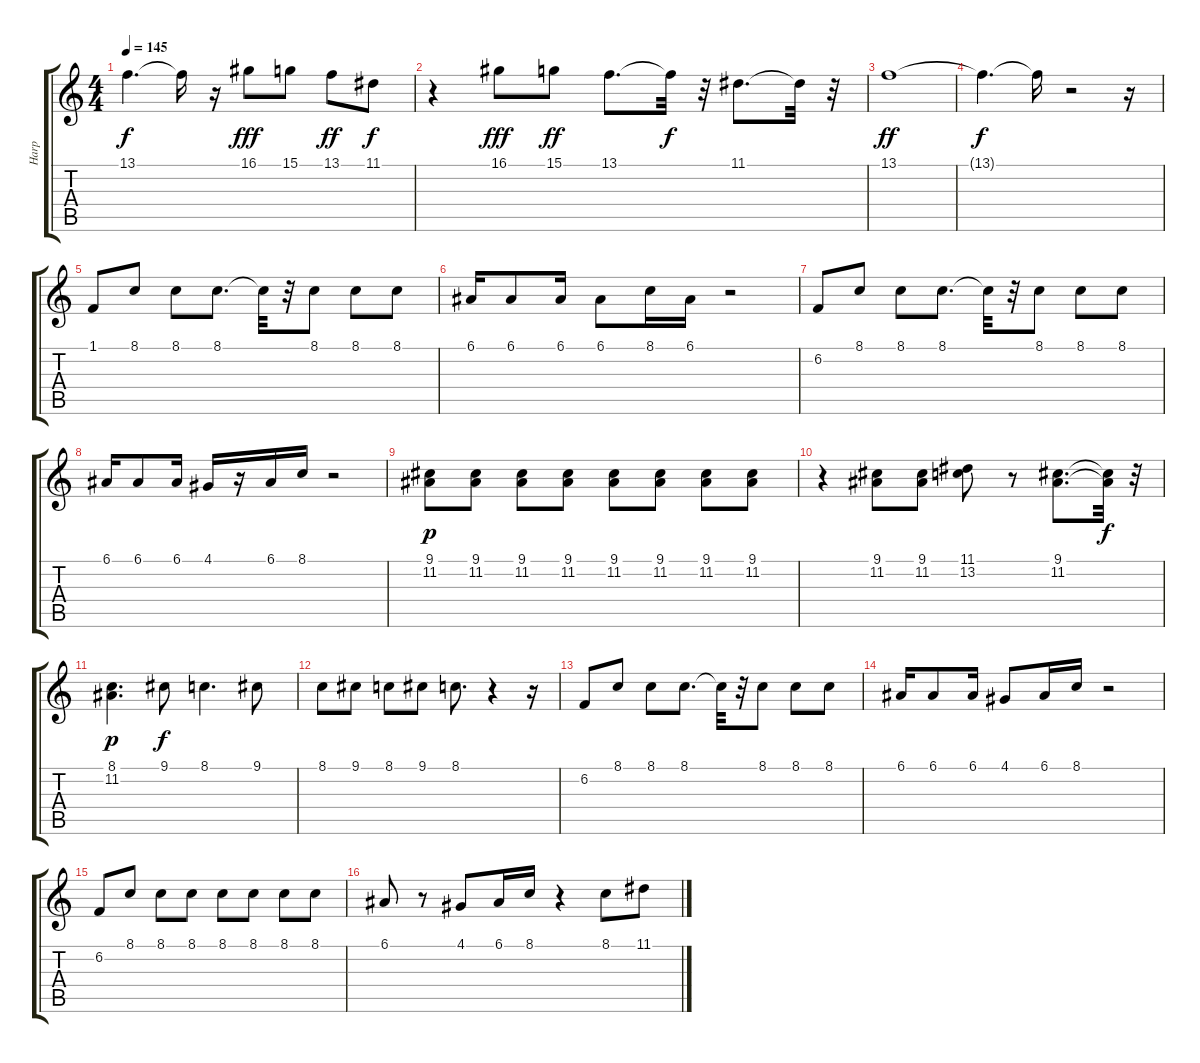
\track ("Harp" "Harp") {instrument orchestralharp}
\staff {score tabs}
\tuning (E4 B3 G3 D3 A2 E2) {hide}
\ts (4 4)
\tempo 145
\clef g2
\ks c
13.1.4{d dy f} 13.1{t}.16 r.16 16.1.8{dy fff} 15.1.8 13.1.8{dy ff} 11.1.8{dy f} |
r.4 16.1.8{dy fff} 15.1.8{dy ff} 13.1.8{d} 13.1{t}.32{dy f} r.32 11.1.8{d} 11.1{t}.32 r.32 |
13.1.1{dy ff} |
13.1{t}.4{d dy f} 13.1{t}.16 r.2 r.16 |
1.1.8 8.1.8 8.1.8 8.1.8{d} 8.1{t}.32 r.32 8.1.8 8.1.8 8.1.8 |
6.1.16 6.1.8 6.1.16 6.1.8 8.1.16 6.1.16 r.2 |
6.2.8 8.1.8 8.1.8 8.1.8{d} 8.1{t}.32 r.32 8.1.8 8.1.8 8.1.8 |
6.1.16 6.1.8 6.1.16 4.1.16 r.16 6.1.16 8.1.16 r.2 |
(9.1 11.2).8{dy p} (9.1 11.2).8 (9.1 11.2).8 (9.1 11.2).8 (9.1 11.2).8 (9.1 11.2).8 (9.1 11.2).8 (9.1 11.2).8 |
r.4 (9.1 11.2).8 (9.1 11.2).8 (11.1 13.2).8 r.8 (9.1 11.2).8{d} (9.1{t} 11.2{t}).32{dy f} r.32 |
(8.1 11.2).4{d dy p} 9.1.8{dy f} 8.1.4{d} 9.1.8 |
8.1.8 9.1.8 8.1.8 9.1.8 8.1.8{d} r.4 r.16 |
6.2.8 8.1.8 8.1.8 8.1.8{d} 8.1{t}.32 r.32 8.1.8 8.1.8 8.1.8 |
6.1.16 6.1.8 6.1.16 4.1.8 6.1.16 8.1.16 r.2 |
6.2.8 8.1.8 8.1.8 8.1.8 8.1.8 8.1.8 8.1.8 8.1.8 |
6.1.8 r.8 4.1.8 6.1.16 8.1.16 r.4 8.1.8 11.1.8
